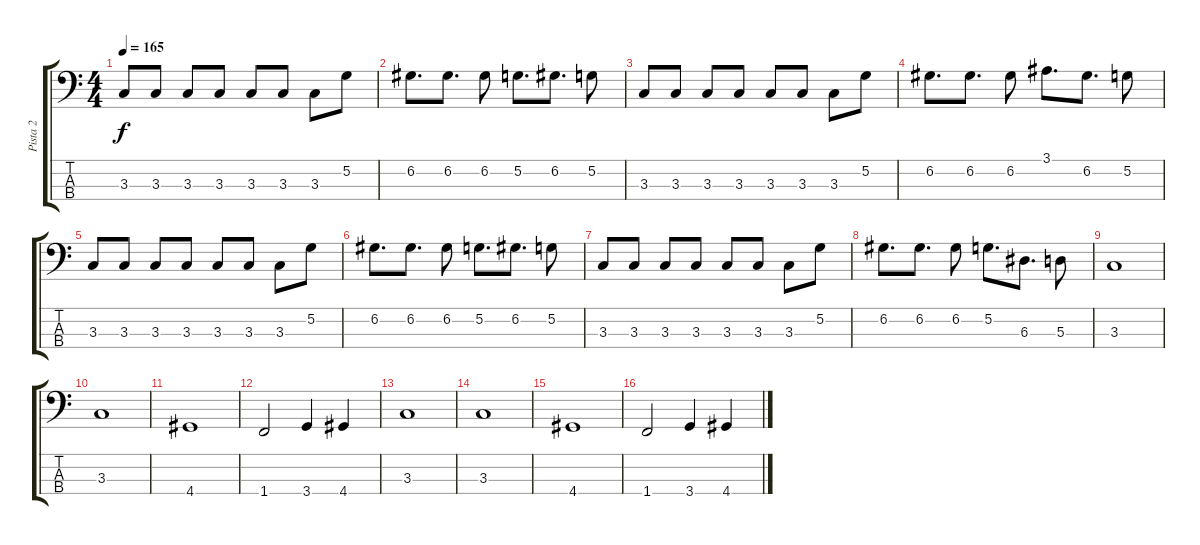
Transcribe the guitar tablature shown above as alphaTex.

\track ("Pista 2" "Pista 2") {instrument electricbassfinger}
\staff {score tabs}
\tuning (G2 D2 A1 E1) {hide}
\ts (4 4)
\tempo 165
\clef f4
\ks c
3.3.8{dy f} 3.3.8 3.3.8 3.3.8 3.3.8 3.3.8 3.3.8 5.2.8 |
6.2.8{d} 6.2.8{d} 6.2.8 5.2.8{d} 6.2.8{d} 5.2.8 |
3.3.8 3.3.8 3.3.8 3.3.8 3.3.8 3.3.8 3.3.8 5.2.8 |
6.2.8{d} 6.2.8{d} 6.2.8 3.1.8{d} 6.2.8{d} 5.2.8 |
3.3.8 3.3.8 3.3.8 3.3.8 3.3.8 3.3.8 3.3.8 5.2.8 |
6.2.8{d} 6.2.8{d} 6.2.8 5.2.8{d} 6.2.8{d} 5.2.8 |
3.3.8 3.3.8 3.3.8 3.3.8 3.3.8 3.3.8 3.3.8 5.2.8 |
6.2.8{d} 6.2.8{d} 6.2.8 5.2.8{d} 6.3.8{d} 5.3.8 |
3.3.1 |
3.3.1 |
4.4.1 |
1.4.2 3.4.4 4.4.4 |
3.3.1 |
3.3.1 |
4.4.1 |
1.4.2 3.4.4 4.4.4
